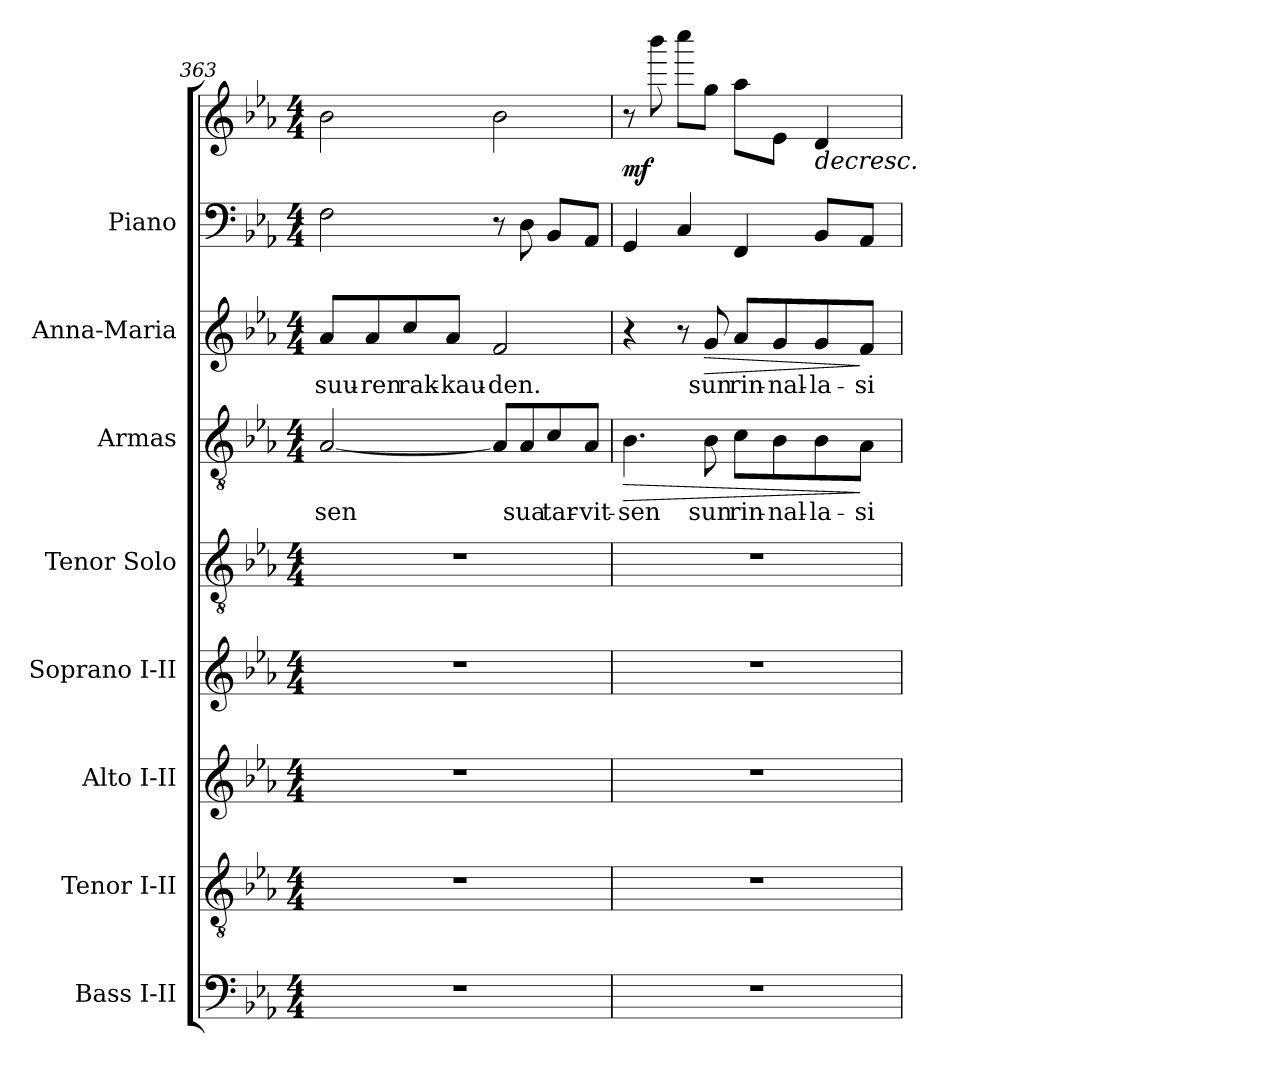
**kern	**kern	**kern	**kern	**kern	**kern	**text	**dynam	**kern	**text	**dynam	**kern	**kern	**dynam
*part8	*part7	*part6	*part5	*part4	*part3	*part3	*part3	*part2	*part2	*part2	*part1	*part1	*part1
*staff9	*staff8	*staff7	*staff6	*staff5	*staff4	*staff4	*staff4	*staff3	*staff3	*staff3	*staff2	*staff1	*staff1/2
*I"Bass I-II	*I"Tenor I-II	*I"Alto I-II	*I"Soprano I-II	*I"Tenor Solo	*I"Armas	*	*	*I"Anna-Maria	*	*	*I"Piano	*	*
*I'B.	*I'T.	*I'A.	*I'S.	*I'T. Solo	*I'Armas	*	*	*I'A-M	*	*	*I'Pno.	*	*
*clefF4	*clefGv2	*clefG2	*clefG2	*clefGv2	*clefGv2	*	*	*clefG2	*	*	*clefF4	*clefG2	*
*	*ITrd7c12	*	*	*ITrd7c12	*ITrd7c12	*	*	*	*	*	*	*	*
*k[b-e-a-]	*k[b-e-a-]	*k[b-e-a-]	*k[b-e-a-]	*k[b-e-a-]	*k[b-e-a-]	*	*	*k[b-e-a-]	*	*	*k[b-e-a-]	*k[b-e-a-]	*
*E-:	*E-:	*E-:	*E-:	*E-:	*E-:	*	*	*E-:	*	*	*E-:	*E-:	*
*M4/4	*M4/4	*M4/4	*M4/4	*M4/4	*M4/4	*	*	*M4/4	*	*	*M4/4	*M4/4	*
=363	=363	=363	=363	=363	=363	=363	=363	=363	=363	=363	=363	=363	=363
!	!	!	!	!	!	!LO:LY:b:color=#000000	!	!	!	!	!	!	!
!	!	!	!	!	!	!	!	!	!LO:LY:b:color=#000000	!	!	!	!
1r	1r	1r	1r	1r	[<2AA-i/	sen	.	8a-i/L	suu-	.	2Fi\	2b-i\	.
!	!	!	!	!	!	!	!	!	!LO:LY:b:color=#000000	!	!	!	!
.	.	.	.	.	.	.	.	8a-i/	-ren	.	.	.	.
!	!	!	!	!	!	!	!	!	!LO:LY:b:color=#000000	!	!	!	!
.	.	.	.	.	.	.	.	8cci/	rak-	.	.	.	.
!	!	!	!	!	!	!	!	!	!LO:LY:b:color=#000000	!	!	!	!
.	.	.	.	.	.	.	.	8a-i/J	-kau-	.	.	.	.
!	!	!	!	!	!	!	!	!	!LO:LY:b:color=#000000	!	!	!	!
.	.	.	.	.	8AA-i/L]	.	.	2fi/	-den.	.	8r	2b-i\	[ [
!	!	!	!	!	!	!LO:LY:b:color=#000000	!	!	!	!	!	!	!
.	.	.	.	.	8AA-i/	sua	.	.	.	.	8Di\	.	.
!	!	!	!	!	!	!LO:LY:b:color=#000000	!	!	!	!	!	!	!
.	.	.	.	.	8Ci/	tar-	.	.	.	.	8BB-i/L	.	.
!	!	!	!	!	!	!LO:LY:b:color=#000000	!	!	!	!	!	!	!
.	.	.	.	.	8AA-i/J	-vit-	.	.	.	.	8AA-i/J	.	.
!!LO:LB:g=z
=364	=364	=364	=364	=364	=364	=364	=364	=364	=364	=364	=364	=364	=364
!	!	!	!	!	!	!LO:LY:b:color=#000000	!LO:HP:b	!	!	!	!	!	!
1r	1r	1r	1r	1r	4.BB-i\	-sen	>	4r	.	.	4GGi/	8r	mf
.	.	.	.	.	.	.	.	.	.	.	.	8bbb-i\	.
.	.	.	.	.	.	.	.	8r	.	.	4Ci/	8cccci\L	]
!	!	!	!	!	!	!LO:LY:b:color=#000000	!	!	!	!	!	!	!
!	!	!	!	!	!	!	!	!	!LO:LY:b:color=#000000	!LO:HP:b	!	!	!
.	.	.	.	.	8BB-i\	sun	.	8gi/	sun	>	.	8ggi\J	.
!	!	!	!	!	!	!LO:LY:b:color=#000000	!	!	!	!	!	!	!
!	!	!	!	!	!	!	!	!	!LO:LY:b:color=#000000	!	!	!	!
.	.	.	.	.	8Ci\L	rin-	.	8a-i/L	rin-	.	4FFi/	8aa-i\L	.
!	!	!	!	!	!	!LO:LY:b:color=#000000	!	!	!	!	!	!	!
!	!	!	!	!	!	!	!	!	!LO:LY:b:color=#000000	!	!	!	!
.	.	.	.	.	8BB-i\	-nal-	.	8gi/	-nal-	.	.	8e-i\J	.
!	!	!	!	!	!	!LO:LY:b:color=#000000	!	!	!	!	!	!	!
!	!	!	!	!	!	!	!	!	!LO:LY:b:color=#000000	!	!	!	!LO:HP:b
.	.	.	.	.	8BB-i\	-la-	.	8gi/	-la-	.	8BB-i/L	4di/	>
!	!	!	!	!	!	!LO:LY:b:color=#000000	!	!	!	!	!	!	!
!	!	!	!	!	!	!	!	!	!LO:LY:b:color=#000000	!	!	!	!
.	.	.	.	.	8AA-i\J	-si	]	8fi/J	-si	]	8AA-i/J	.	.
=	=	=	=	=	=	=	=	=	=	=	=	=	=
*-	*-	*-	*-	*-	*-	*-	*-	*-	*-	*-	*-	*-	*-
